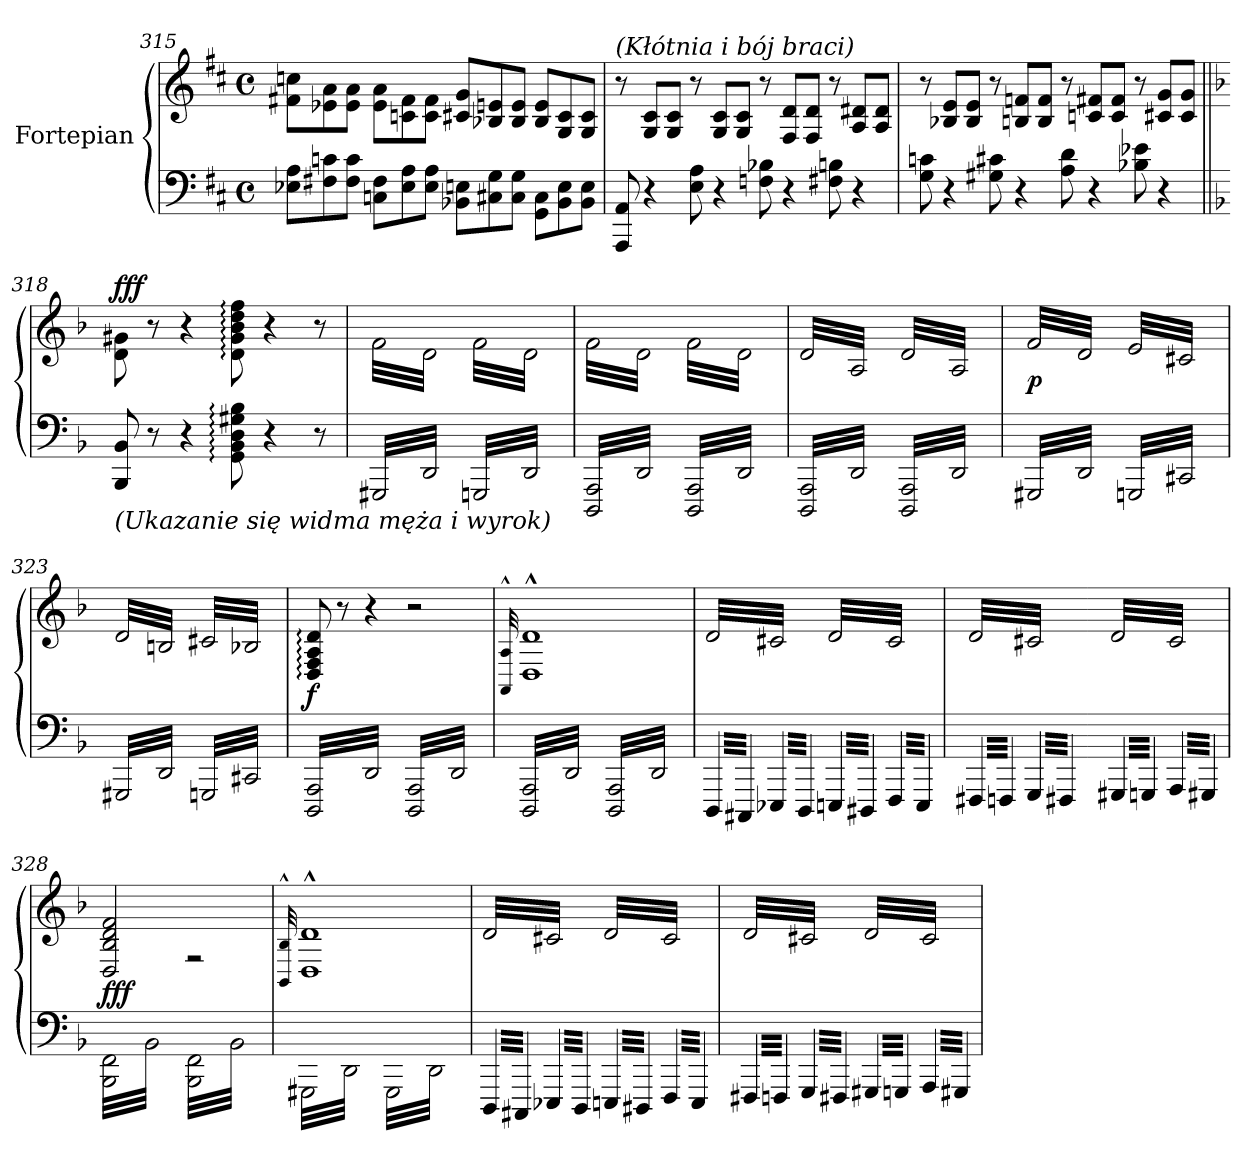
**kern	**kern	**dynam
*part1	*part1	*part1
*staff2	*staff1	*staff1/2
*I"Fortepian	*	*
*clefF4	*clefG2	*
*k[f#c#]	*k[f#c#]	*
*M4/4	*M4/4	*
*met(c)	*met(c)	*
*Xtuplet	*Xtuplet	*
=315	=315	=315
12E-X\ 12A\L	12f#X\ 12ccn\L	.
12F#X\ 12cn\	12e-X\ 12a\	.
12F#\ 12c\J	12e-\ 12a\J	.
12Cn\ 12F#\L	12e-\ 12a\L	.
12E-\ 12A\	12cn\ 12f#\	.
12E-\ 12A\J	12c\ 12f#\J	.
12BB-X\ 12En\L	12c#X/ 12g/L	.
12C#X\ 12G\	12B-X/ 12en/	.
12C#\ 12G\J	12B-/ 12e/J	.
12GG\ 12C#\L	12B-/ 12e/L	.
12BB-\ 12E\	12G/ 12c#/	.
12BB-\ 12E\J	12G/ 12c#/J	.
=316	=316	=316
!	!LO:TX:a:i:t=(Kłótnia i bój braci)	!
12AAA/ 12AA/	12r	.
6r	12G/ 12c#/L	.
.	12G/ 12c#/J	.
12E\ 12A\	12r	.
6r	12G/ 12c#/L	.
.	12G/ 12c#/J	.
12Fn\ 12B-X\	12r	.
6r	12F#/ 12d/L	.
.	12F#/ 12d/J	.
12F#X\ 12Bn\	12r	.
6r	12A/ 12d#X/L	.
.	12A/ 12d#/J	.
=317	=317	=317
12G\ 12cn\	12r	.
6r	12B-X/ 12e/L	.
.	12B-/ 12e/J	.
12G#X\ 12c#X\	12r	.
6r	12Bn/ 12fn/L	.
.	12B/ 12f/J	.
12A\ 12d\	12r	.
6r	12cn/ 12f#X/L	.
.	12c/ 12f#/J	.
12B-X\ 12e-X\	12r	.
6r	12c#X/ 12g/L	.
.	12c#/ 12g/J	.
=318||	=318||	=318||
*k[b-]	*k[b-]	*
!LO:TX:b:i:t=(Ukazanie się widma męża i wyrok)	!	!
!	!	!LO:DY:a
8BBB-/ 8BB-/	8d\ 8g#X\	fff
8r	8r	.
4r	4r	.
8GG:\ 8BB-:\ 8D:\ 8G#X:\ 8B-:\	8d:\ 8g#:\ 8b-:\ 8dd:\ 8ff:\	.
4r	4r	.
8r	8r	.
=319	=319	=319
*tremolo	*	*
*	*tremolo	*
32GGG#X/LLL	32f\LLL	mezzo forte.
32DD/	32d\	.
32GGG#X/	32f\	.
32DD/	32d\	.
32GGG#X/	32f\	.
32DD/	32d\	.
32GGG#X/	32f\	.
32DD/	32d\	.
32GGG#X/	32f\	.
32DD/	32d\	.
32GGG#X/	32f\	.
32DD/	32d\	.
32GGG#X/	32f\	.
32DD/	32d\	.
32GGG#X/	32f\	.
32DD/JJJ	32d\JJJ	.
32GGGn/LLL	32f\LLL	.
32DD/	32d\	.
32GGGn/	32f\	.
32DD/	32d\	.
32GGGn/	32f\	.
32DD/	32d\	.
32GGGn/	32f\	.
32DD/	32d\	.
32GGGn/	32f\	.
32DD/	32d\	.
32GGGn/	32f\	.
32DD/	32d\	.
32GGGn/	32f\	.
32DD/	32d\	.
32GGGn/	32f\	.
32DD/JJJ	32d\JJJ	.
=320	=320	=320
32DDD/ 32AAA/LLL	32f\LLL	.
32DD/	32d\	.
32DDD/ 32AAA/	32f\	.
32DD/	32d\	.
32DDD/ 32AAA/	32f\	.
32DD/	32d\	.
32DDD/ 32AAA/	32f\	.
32DD/	32d\	.
32DDD/ 32AAA/	32f\	.
32DD/	32d\	.
32DDD/ 32AAA/	32f\	.
32DD/	32d\	.
32DDD/ 32AAA/	32f\	.
32DD/	32d\	.
32DDD/ 32AAA/	32f\	.
32DD/JJJ	32d\JJJ	.
32DDD/ 32AAA/LLL	32f\LLL	.
32DD/	32d\	.
32DDD/ 32AAA/	32f\	.
32DD/	32d\	.
32DDD/ 32AAA/	32f\	.
32DD/	32d\	.
32DDD/ 32AAA/	32f\	.
32DD/	32d\	.
32DDD/ 32AAA/	32f\	.
32DD/	32d\	.
32DDD/ 32AAA/	32f\	.
32DD/	32d\	.
32DDD/ 32AAA/	32f\	.
32DD/	32d\	.
32DDD/ 32AAA/	32f\	.
32DD/JJJ	32d\JJJ	.
=321	=321	=321
32DDD/ 32AAA/LLL	32d/LLL	.
32DD/	32A/	.
32DDD/ 32AAA/	32d/	.
32DD/	32A/	.
32DDD/ 32AAA/	32d/	.
32DD/	32A/	.
32DDD/ 32AAA/	32d/	.
32DD/	32A/	.
32DDD/ 32AAA/	32d/	.
32DD/	32A/	.
32DDD/ 32AAA/	32d/	.
32DD/	32A/	.
32DDD/ 32AAA/	32d/	.
32DD/	32A/	.
32DDD/ 32AAA/	32d/	.
32DD/JJJ	32A/JJJ	.
32DDD/ 32AAA/LLL	32d/LLL	.
32DD/	32A/	.
32DDD/ 32AAA/	32d/	.
32DD/	32A/	.
32DDD/ 32AAA/	32d/	.
32DD/	32A/	.
32DDD/ 32AAA/	32d/	.
32DD/	32A/	.
32DDD/ 32AAA/	32d/	.
32DD/	32A/	.
32DDD/ 32AAA/	32d/	.
32DD/	32A/	.
32DDD/ 32AAA/	32d/	.
32DD/	32A/	.
32DDD/ 32AAA/	32d/	.
32DD/JJJ	32A/JJJ	.
=322	=322	=322
32GGG#X/LLL	32f/LLL	p
32DD/	32d/	.
32GGG#X/	32f/	.
32DD/	32d/	.
32GGG#X/	32f/	.
32DD/	32d/	.
32GGG#X/	32f/	.
32DD/	32d/	.
32GGG#X/	32f/	.
32DD/	32d/	.
32GGG#X/	32f/	.
32DD/	32d/	.
32GGG#X/	32f/	.
32DD/	32d/	.
32GGG#X/	32f/	.
32DD/JJJ	32d/JJJ	.
32GGGn/LLL	32e/LLL	.
32CC#X/	32c#X/	.
32GGGn/	32e/	.
32CC#X/	32c#X/	.
32GGGn/	32e/	.
32CC#X/	32c#X/	.
32GGGn/	32e/	.
32CC#X/	32c#X/	.
32GGGn/	32e/	.
32CC#X/	32c#X/	.
32GGGn/	32e/	.
32CC#X/	32c#X/	.
32GGGn/	32e/	.
32CC#X/	32c#X/	.
32GGGn/	32e/	.
32CC#X/JJJ	32c#X/JJJ	.
=323	=323	=323
32GGG#X/LLL	32d/LLL	.
32DD/	32Bn/	.
32GGG#X/	32d/	.
32DD/	32Bn/	.
32GGG#X/	32d/	.
32DD/	32Bn/	.
32GGG#X/	32d/	.
32DD/	32Bn/	.
32GGG#X/	32d/	.
32DD/	32Bn/	.
32GGG#X/	32d/	.
32DD/	32Bn/	.
32GGG#X/	32d/	.
32DD/	32Bn/	.
32GGG#X/	32d/	.
32DD/JJJ	32Bn/JJJ	.
32GGGn/LLL	32c#X/LLL	.
32CC#X/	32B-X/	.
32GGGn/	32c#X/	.
32CC#X/	32B-X/	.
32GGGn/	32c#X/	.
32CC#X/	32B-X/	.
32GGGn/	32c#X/	.
32CC#X/	32B-X/	.
32GGGn/	32c#X/	.
32CC#X/	32B-X/	.
32GGGn/	32c#X/	.
32CC#X/	32B-X/	.
32GGGn/	32c#X/	.
32CC#X/	32B-X/	.
32GGGn/	32c#X/	.
32CC#X/JJJ	32B-X/JJJ	.
*	*Xtremolo	*
=324	=324	=324
32DDD/ 32AAA/LLL	8D:/ 8F:/ 8A:/ 8d:/	f
32DD/	.	.
32DDD/ 32AAA/	.	.
32DD/	.	.
32DDD/ 32AAA/	8r	.
32DD/	.	.
32DDD/ 32AAA/	.	.
32DD/	.	.
32DDD/ 32AAA/	4r	.
32DD/	.	.
32DDD/ 32AAA/	.	.
32DD/	.	.
32DDD/ 32AAA/	.	.
32DD/	.	.
32DDD/ 32AAA/	.	.
32DD/JJJ	.	.
32DDD/ 32AAA/LLL	2r	.
32DD/	.	.
32DDD/ 32AAA/	.	.
32DD/	.	.
32DDD/ 32AAA/	.	.
32DD/	.	.
32DDD/ 32AAA/	.	.
32DD/	.	.
32DDD/ 32AAA/	.	.
32DD/	.	.
32DDD/ 32AAA/	.	.
32DD/	.	.
32DDD/ 32AAA/	.	.
32DD/	.	.
32DDD/ 32AAA/	.	.
32DD/JJJ	.	.
=325	=325	=325
.	32qqAA^^/ 32qqA^^/	.
32DDD/ 32AAA/LLL	1D^^/ 1d^^/	.
32DD/	.	.
32DDD/ 32AAA/	.	.
32DD/	.	.
32DDD/ 32AAA/	.	.
32DD/	.	.
32DDD/ 32AAA/	.	.
32DD/	.	.
32DDD/ 32AAA/	.	.
32DD/	.	.
32DDD/ 32AAA/	.	.
32DD/	.	.
32DDD/ 32AAA/	.	.
32DD/	.	.
32DDD/ 32AAA/	.	.
32DD/JJJ	.	.
32DDD/ 32AAA/LLL	.	.
32DD/	.	.
32DDD/ 32AAA/	.	.
32DD/	.	.
32DDD/ 32AAA/	.	.
32DD/	.	.
32DDD/ 32AAA/	.	.
32DD/	.	.
32DDD/ 32AAA/	.	.
32DD/	.	.
32DDD/ 32AAA/	.	.
32DD/	.	.
32DDD/ 32AAA/	.	.
32DD/	.	.
32DDD/ 32AAA/	.	.
32DD/JJJ	.	.
=326	=326	=326
*	*tremolo	*
32DDD/LLL	32d/LLL	.
32CCC#X/	32c#X/	.
32DDD/	32d/	.
32CCC#X/	32c#X/	.
32DDD/	32d/	.
32CCC#X/	32c#X/	.
32DDD/	32d/	.
32CCC#X/JJJ	32c#X/	.
32EEE-X/LLL	32d/	.
32DDD/	32c#X/	.
32EEE-X/	32d/	.
32DDD/	32c#X/	.
32EEE-X/	32d/	.
32DDD/	32c#X/	.
32EEE-X/	32d/	.
32DDD/JJJ	32c#X/JJJ	.
32EEEn/LLL	32d/LLL	.
32DDD#X/	32c#/	.
32EEEn/	32d/	.
32DDD#X/	32c#/	.
32EEEn/	32d/	.
32DDD#X/	32c#/	.
32EEEn/	32d/	.
32DDD#X/JJJ	32c#/	.
32FFF/LLL	32d/	.
32EEE/	32c#/	.
32FFF/	32d/	.
32EEE/	32c#/	.
32FFF/	32d/	.
32EEE/	32c#/	.
32FFF/	32d/	.
32EEE/JJJ	32c#/JJJ	.
=327	=327	=327
32FFF#X/LLL	32d/LLL	.
32FFFn/	32c#X/	.
32FFF#X/	32d/	.
32FFFn/	32c#X/	.
32FFF#X/	32d/	.
32FFFn/	32c#X/	.
32FFF#X/	32d/	.
32FFFn/JJJ	32c#X/	.
32GGG/LLL	32d/	.
32FFF#X/	32c#X/	.
32GGG/	32d/	.
32FFF#X/	32c#X/	.
32GGG/	32d/	.
32FFF#X/	32c#X/	.
32GGG/	32d/	.
32FFF#X/JJJ	32c#X/JJJ	.
=-	=-	=-
32GGG#X/LLL	32d/LLL	.
32GGGn/	32c#/	.
32GGG#X/	32d/	.
32GGGn/	32c#/	.
32GGG#X/	32d/	.
32GGGn/	32c#/	.
32GGG#X/	32d/	.
32GGGn/JJJ	32c#/	.
32AAA/LLL	32d/	.
32GGG#X/	32c#/	.
32AAA/	32d/	.
32GGG#X/	32c#/	.
32AAA/	32d/	.
32GGG#X/	32c#/	.
32AAA/	32d/	.
32GGG#X/JJJ	32c#/JJJ	.
*	*Xtremolo	*
=328	=328	=328
32BBB-\ 32FF\LLL	2D/ 2B-/ 2d/ 2f/	fff
32BB-\	.	.
32BBB-\ 32FF\	.	.
32BB-\	.	.
32BBB-\ 32FF\	.	.
32BB-\	.	.
32BBB-\ 32FF\	.	.
32BB-\	.	.
32BBB-\ 32FF\	.	.
32BB-\	.	.
32BBB-\ 32FF\	.	.
32BB-\	.	.
32BBB-\ 32FF\	.	.
32BB-\	.	.
32BBB-\ 32FF\	.	.
32BB-\JJJ	.	.
32BBB-\ 32FF\LLL	2rF	.
32BB-\	.	.
32BBB-\ 32FF\	.	.
32BB-\	.	.
32BBB-\ 32FF\	.	.
32BB-\	.	.
32BBB-\ 32FF\	.	.
32BB-\	.	.
32BBB-\ 32FF\	.	.
32BB-\	.	.
32BBB-\ 32FF\	.	.
32BB-\	.	.
32BBB-\ 32FF\	.	.
32BB-\	.	.
32BBB-\ 32FF\	.	.
32BB-\JJJ	.	.
=329	=329	=329
.	32qqBB-^^/ 32qqB-^^/	.
32GGG#X\LLL	1D^^/ 1d^^/	.
32DD\	.	.
32GGG#X\	.	.
32DD\	.	.
32GGG#X\	.	.
32DD\	.	.
32GGG#X\	.	.
32DD\	.	.
32GGG#X\	.	.
32DD\	.	.
32GGG#X\	.	.
32DD\	.	.
32GGG#X\	.	.
32DD\	.	.
32GGG#X\	.	.
32DD\JJJ	.	.
32GGG#\LLL	.	.
32DD\	.	.
32GGG#\	.	.
32DD\	.	.
32GGG#\	.	.
32DD\	.	.
32GGG#\	.	.
32DD\	.	.
32GGG#\	.	.
32DD\	.	.
32GGG#\	.	.
32DD\	.	.
32GGG#\	.	.
32DD\	.	.
32GGG#\	.	.
32DD\JJJ	.	.
=330	=330	=330
*	*tremolo	*
32DDD/LLL	32d/LLL	.
32CCC#X/	32c#X/	.
32DDD/	32d/	.
32CCC#X/	32c#X/	.
32DDD/	32d/	.
32CCC#X/	32c#X/	.
32DDD/	32d/	.
32CCC#X/JJJ	32c#X/	.
32EEE-X/LLL	32d/	.
32DDD/	32c#X/	.
32EEE-X/	32d/	.
32DDD/	32c#X/	.
32EEE-X/	32d/	.
32DDD/	32c#X/	.
32EEE-X/	32d/	.
32DDD/JJJ	32c#X/JJJ	.
32EEEn/LLL	32d/LLL	.
32DDD#X/	32c#/	.
32EEEn/	32d/	.
32DDD#X/	32c#/	.
32EEEn/	32d/	.
32DDD#X/	32c#/	.
32EEEn/	32d/	.
32DDD#X/JJJ	32c#/	.
32FFF/LLL	32d/	.
32EEE/	32c#/	.
32FFF/	32d/	.
32EEE/	32c#/	.
32FFF/	32d/	.
32EEE/	32c#/	.
32FFF/	32d/	.
32EEE/JJJ	32c#/JJJ	.
=331	=331	=331
32FFF#X/LLL	32d/LLL	.
32FFFn/	32c#X/	.
32FFF#X/	32d/	.
32FFFn/	32c#X/	.
32FFF#X/	32d/	.
32FFFn/	32c#X/	.
32FFF#X/	32d/	.
32FFFn/JJJ	32c#X/	.
32GGG/LLL	32d/	.
32FFF#X/	32c#X/	.
32GGG/	32d/	.
32FFF#X/	32c#X/	.
32GGG/	32d/	.
32FFF#X/	32c#X/	.
32GGG/	32d/	.
32FFF#X/JJJ	32c#X/JJJ	.
32GGG#X/LLL	32d/LLL	.
32GGGn/	32c#/	.
32GGG#X/	32d/	.
32GGGn/	32c#/	.
32GGG#X/	32d/	.
32GGGn/	32c#/	.
32GGG#X/	32d/	.
32GGGn/JJJ	32c#/	.
32AAA/LLL	32d/	.
32GGG#X/	32c#/	.
32AAA/	32d/	.
32GGG#X/	32c#/	.
32AAA/	32d/	.
32GGG#X/	32c#/	.
32AAA/	32d/	.
32GGG#X/JJJ	32c#/JJJ	.
*	*Xtremolo	*
*Xtremolo	*	*
.	.	.
.	.	.
.	.	.
.	.	.
.	.	.
.	.	.
.	.	.
.	.	.
=	=	=
*-	*-	*-
